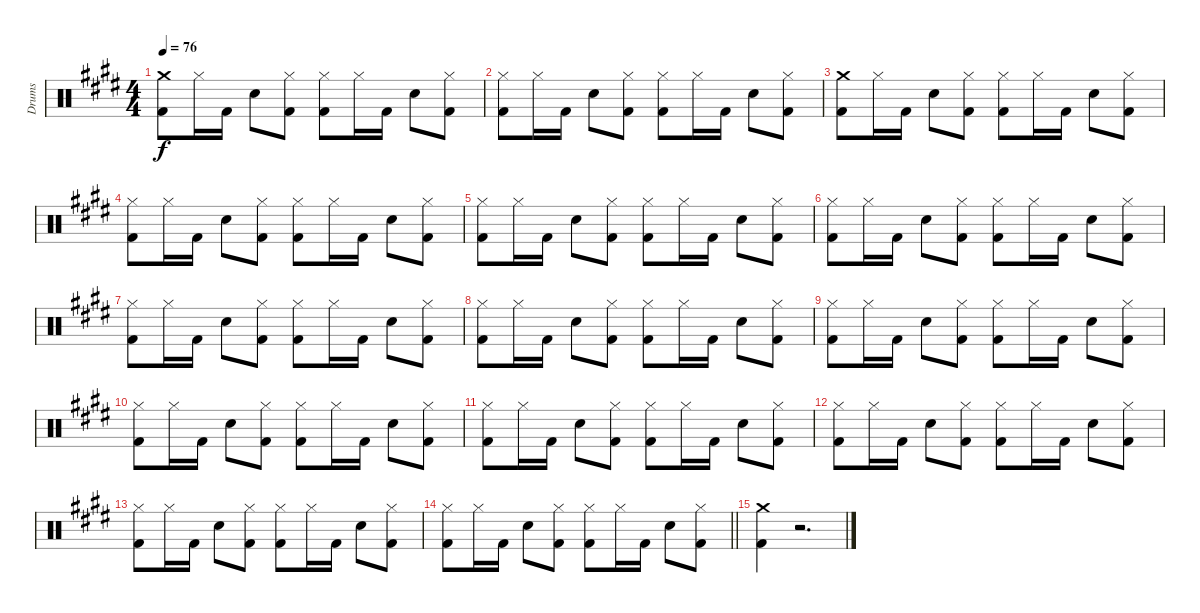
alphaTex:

\track ("Drums" "Drums") {instrument percussion}
\staff {score}
\articulation defaults
\ts (4 4)
\tempo 76
\clef neutral
\ks e
("Crash medium (hit)" "Kick (hit) 2").8{dy f} "Hi-Hat (closed)".16 "Kick (hit) 2".16 "Electric Snare (hit)".8 ("Hi-Hat (closed)" "Kick (hit) 2").8 ("Hi-Hat (closed)" "Kick (hit) 2").8 "Hi-Hat (closed)".16 "Kick (hit) 2".16 "Electric Snare (hit)".8 ("Hi-Hat (closed)" "Kick (hit) 2").8 |
("Hi-Hat (closed)" "Kick (hit) 2").8 "Hi-Hat (closed)".16 "Kick (hit) 2".16 "Electric Snare (hit)".8 ("Hi-Hat (closed)" "Kick (hit) 2").8 ("Hi-Hat (closed)" "Kick (hit) 2").8 "Hi-Hat (closed)".16 "Kick (hit) 2".16 "Electric Snare (hit)".8 ("Hi-Hat (closed)" "Kick (hit) 2").8 |
("Crash medium (hit)" "Kick (hit) 2").8 "Hi-Hat (closed)".16 "Kick (hit) 2".16 "Electric Snare (hit)".8 ("Hi-Hat (closed)" "Kick (hit) 2").8 ("Hi-Hat (closed)" "Kick (hit) 2").8 "Hi-Hat (closed)".16 "Kick (hit) 2".16 "Electric Snare (hit)".8 ("Hi-Hat (closed)" "Kick (hit) 2").8 |
("Hi-Hat (closed)" "Kick (hit) 2").8 "Hi-Hat (closed)".16 "Kick (hit) 2".16 "Electric Snare (hit)".8 ("Hi-Hat (closed)" "Kick (hit) 2").8 ("Hi-Hat (closed)" "Kick (hit) 2").8 "Hi-Hat (closed)".16 "Kick (hit) 2".16 "Electric Snare (hit)".8 ("Hi-Hat (closed)" "Kick (hit) 2").8 |
("Hi-Hat (closed)" "Kick (hit) 2").8 "Hi-Hat (closed)".16 "Kick (hit) 2".16 "Electric Snare (hit)".8 ("Hi-Hat (closed)" "Kick (hit) 2").8 ("Hi-Hat (closed)" "Kick (hit) 2").8 "Hi-Hat (closed)".16 "Kick (hit) 2".16 "Electric Snare (hit)".8 ("Hi-Hat (closed)" "Kick (hit) 2").8 |
("Hi-Hat (closed)" "Kick (hit) 2").8 "Hi-Hat (closed)".16 "Kick (hit) 2".16 "Electric Snare (hit)".8 ("Hi-Hat (closed)" "Kick (hit) 2").8 ("Hi-Hat (closed)" "Kick (hit) 2").8 "Hi-Hat (closed)".16 "Kick (hit) 2".16 "Electric Snare (hit)".8 ("Hi-Hat (closed)" "Kick (hit) 2").8 |
("Hi-Hat (closed)" "Kick (hit) 2").8 "Hi-Hat (closed)".16 "Kick (hit) 2".16 "Electric Snare (hit)".8 ("Hi-Hat (closed)" "Kick (hit) 2").8 ("Hi-Hat (closed)" "Kick (hit) 2").8 "Hi-Hat (closed)".16 "Kick (hit) 2".16 "Electric Snare (hit)".8 ("Hi-Hat (closed)" "Kick (hit) 2").8 |
("Hi-Hat (closed)" "Kick (hit) 2").8 "Hi-Hat (closed)".16 "Kick (hit) 2".16 "Electric Snare (hit)".8 ("Hi-Hat (closed)" "Kick (hit) 2").8 ("Hi-Hat (closed)" "Kick (hit) 2").8 "Hi-Hat (closed)".16 "Kick (hit) 2".16 "Electric Snare (hit)".8 ("Hi-Hat (closed)" "Kick (hit) 2").8 |
("Hi-Hat (closed)" "Kick (hit) 2").8 "Hi-Hat (closed)".16 "Kick (hit) 2".16 "Electric Snare (hit)".8 ("Hi-Hat (closed)" "Kick (hit) 2").8 ("Hi-Hat (closed)" "Kick (hit) 2").8 "Hi-Hat (closed)".16 "Kick (hit) 2".16 "Electric Snare (hit)".8 ("Hi-Hat (closed)" "Kick (hit) 2").8 |
("Hi-Hat (closed)" "Kick (hit) 2").8 "Hi-Hat (closed)".16 "Kick (hit) 2".16 "Electric Snare (hit)".8 ("Hi-Hat (closed)" "Kick (hit) 2").8 ("Hi-Hat (closed)" "Kick (hit) 2").8 "Hi-Hat (closed)".16 "Kick (hit) 2".16 "Electric Snare (hit)".8 ("Hi-Hat (closed)" "Kick (hit) 2").8 |
("Hi-Hat (closed)" "Kick (hit) 2").8 "Hi-Hat (closed)".16 "Kick (hit) 2".16 "Electric Snare (hit)".8 ("Hi-Hat (closed)" "Kick (hit) 2").8 ("Hi-Hat (closed)" "Kick (hit) 2").8 "Hi-Hat (closed)".16 "Kick (hit) 2".16 "Electric Snare (hit)".8 ("Hi-Hat (closed)" "Kick (hit) 2").8 |
("Hi-Hat (closed)" "Kick (hit) 2").8 "Hi-Hat (closed)".16 "Kick (hit) 2".16 "Electric Snare (hit)".8 ("Hi-Hat (closed)" "Kick (hit) 2").8 ("Hi-Hat (closed)" "Kick (hit) 2").8 "Hi-Hat (closed)".16 "Kick (hit) 2".16 "Electric Snare (hit)".8 ("Hi-Hat (closed)" "Kick (hit) 2").8 |
("Hi-Hat (closed)" "Kick (hit) 2").8 "Hi-Hat (closed)".16 "Kick (hit) 2".16 "Electric Snare (hit)".8 ("Hi-Hat (closed)" "Kick (hit) 2").8 ("Hi-Hat (closed)" "Kick (hit) 2").8 "Hi-Hat (closed)".16 "Kick (hit) 2".16 "Electric Snare (hit)".8 ("Hi-Hat (closed)" "Kick (hit) 2").8 |
\barLineRight lightlight
("Hi-Hat (closed)" "Kick (hit) 2").8 "Hi-Hat (closed)".16 "Kick (hit) 2".16 "Electric Snare (hit)".8 ("Hi-Hat (closed)" "Kick (hit) 2").8 ("Hi-Hat (closed)" "Kick (hit) 2").8 "Hi-Hat (closed)".16 "Kick (hit) 2".16 "Electric Snare (hit)".8 ("Hi-Hat (closed)" "Kick (hit) 2").8 |
("Crash medium (hit)" "Kick (hit) 2").4 r.2{d}
